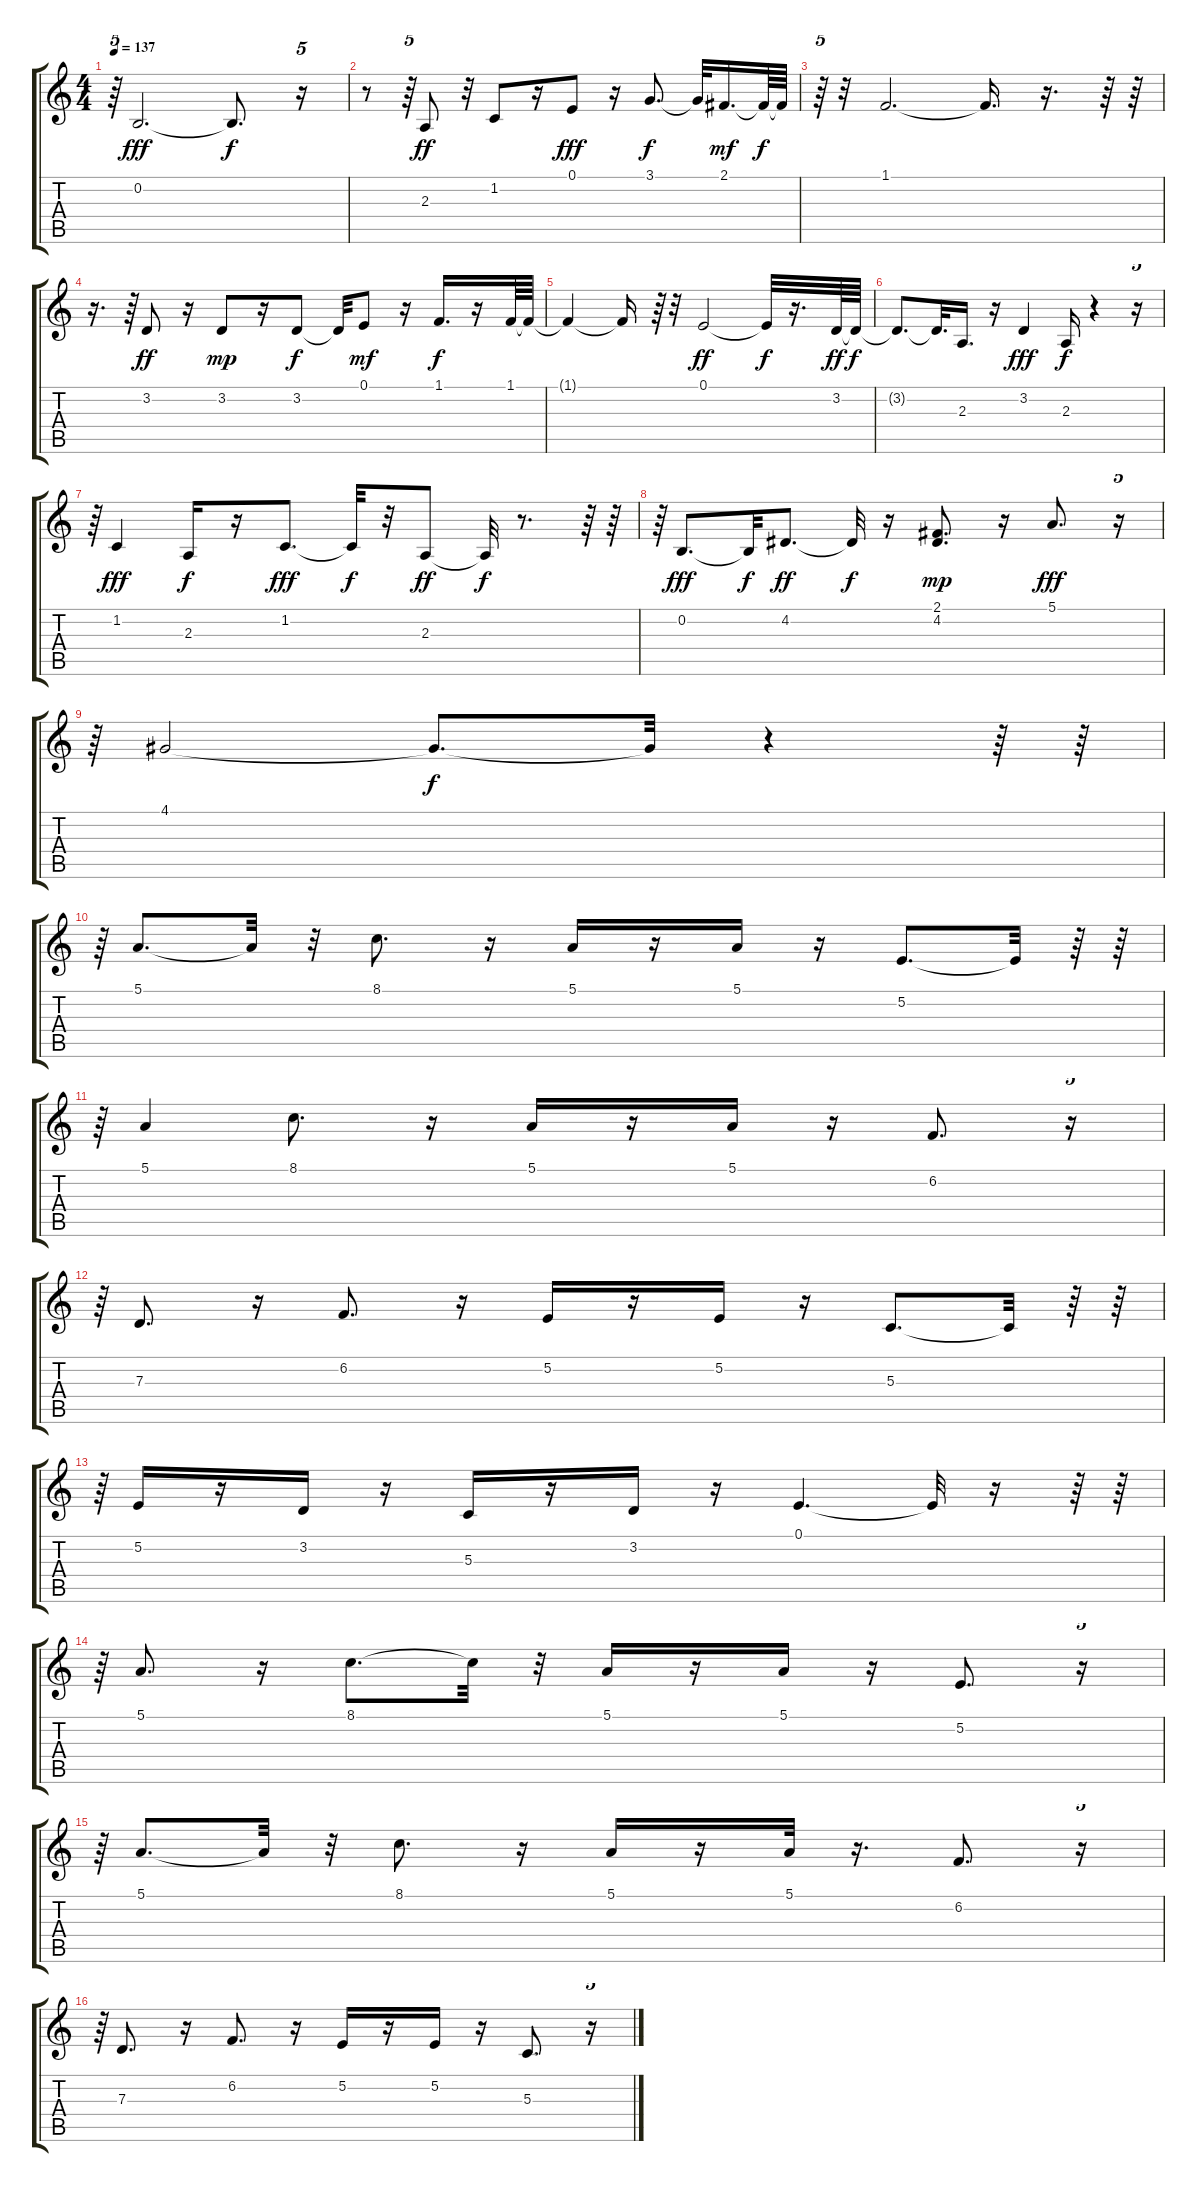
\track "" {instrument tenorsax}
\staff {score tabs}
\tuning (E4 B3 G3 D3 A2 E2) {hide}
\ts (4 4)
\tempo 137
\clef g2
\ks c
r.64{tu (5 4) dy mf} 0.2.2{d dy fff} 0.2{t}.8{d dy f} r.16{tu (5 4)} |
r.8 r.64{tu (5 4)} 2.3.8{dy ff} r.32 1.2.8 r.16 0.1.8{dy fff} r.16 3.1.8{d dy f} 3.1{t}.32 2.1.16{d dy mf} 2.1{t}.64{dy f} 2.1{t}.64 |
r.64{tu (5 4)} r.32 1.1.2{d} 1.1{t}.16{d} r.16{d} r.64 r.64 |
r.16{d} r.64{tu (5 4)} 3.2.8{dy ff} r.16 3.2.8{dy mp} r.16 3.2.8{dy f} 3.2{t}.32 0.1.8{dy mf} r.16 1.1.16{d dy f} r.16 1.1.64 1.1{t}.64 |
1.1{t}.4 1.1{t}.16 r.64{tu (5 4)} r.32 0.1.2{dy ff} 0.1{t}.32{dy f} r.16{d} 3.2.64{dy ff} 3.2{t}.64{dy f} |
3.2{t}.8{d} 3.2{t}.32{d} 2.3.16{d} r.16 3.2.4{dy fff} 2.3.16{dy f} r.4 r.16{tu (5 4)} |
r.64{tu (5 4)} 1.2.4{dy fff} 2.3.16{dy f} r.16 1.2.8{d dy fff} 1.2{t}.32{dy f} r.32 2.3.8{dy ff} 2.3{t}.32{dy f} r.8{d} r.64 r.64 |
r.64{tu (5 4)} 0.2.8{d dy fff} 0.2{t}.32{dy f} 4.2.8{d dy ff} 4.2{t}.32{dy f} r.16 (2.1 4.2).8{d dy mp} r.16 5.1.8{d dy fff} r.16{tu (5 4)} |
r.64{tu (5 4)} 4.1.2 4.1{t}.8{d dy f} 4.1{t}.32 r.4 r.64 r.64 |
r.64{tu (5 4)} 5.1.8{d} 5.1{t}.32 r.32 8.1.8{d} r.16 5.1.16 r.16 5.1.16 r.16 5.2.8{d} 5.2{t}.32 r.64 r.64 |
r.64{tu (5 4)} 5.1.4 8.1.8{d} r.16 5.1.16 r.16 5.1.16 r.16 6.2.8{d} r.16{tu (5 4)} |
r.64{tu (5 4)} 7.3.8{d} r.16 6.2.8{d} r.16 5.2.16 r.16 5.2.16 r.16 5.3.8{d} 5.3{t}.32 r.64 r.64 |
r.64{tu (5 4)} 5.2.16 r.16 3.2.16 r.16 5.3.16 r.16 3.2.16 r.16 0.1.4{d} 0.1{t}.32 r.16 r.64 r.64 |
r.64{tu (5 4)} 5.1.8{d} r.16 8.1.8{d} 8.1{t}.32 r.32 5.1.16 r.16 5.1.16 r.16 5.2.8{d} r.16{tu (5 4)} |
r.64{tu (5 4)} 5.1.8{d} 5.1{t}.32 r.32 8.1.8{d} r.16 5.1.16 r.16 5.1.32 r.16{d} 6.2.8{d} r.16{tu (5 4)} |
r.64{tu (5 4)} 7.3.8{d} r.16 6.2.8{d} r.16 5.2.16 r.16 5.2.16 r.16 5.3.8{d} r.16{tu (5 4)}
